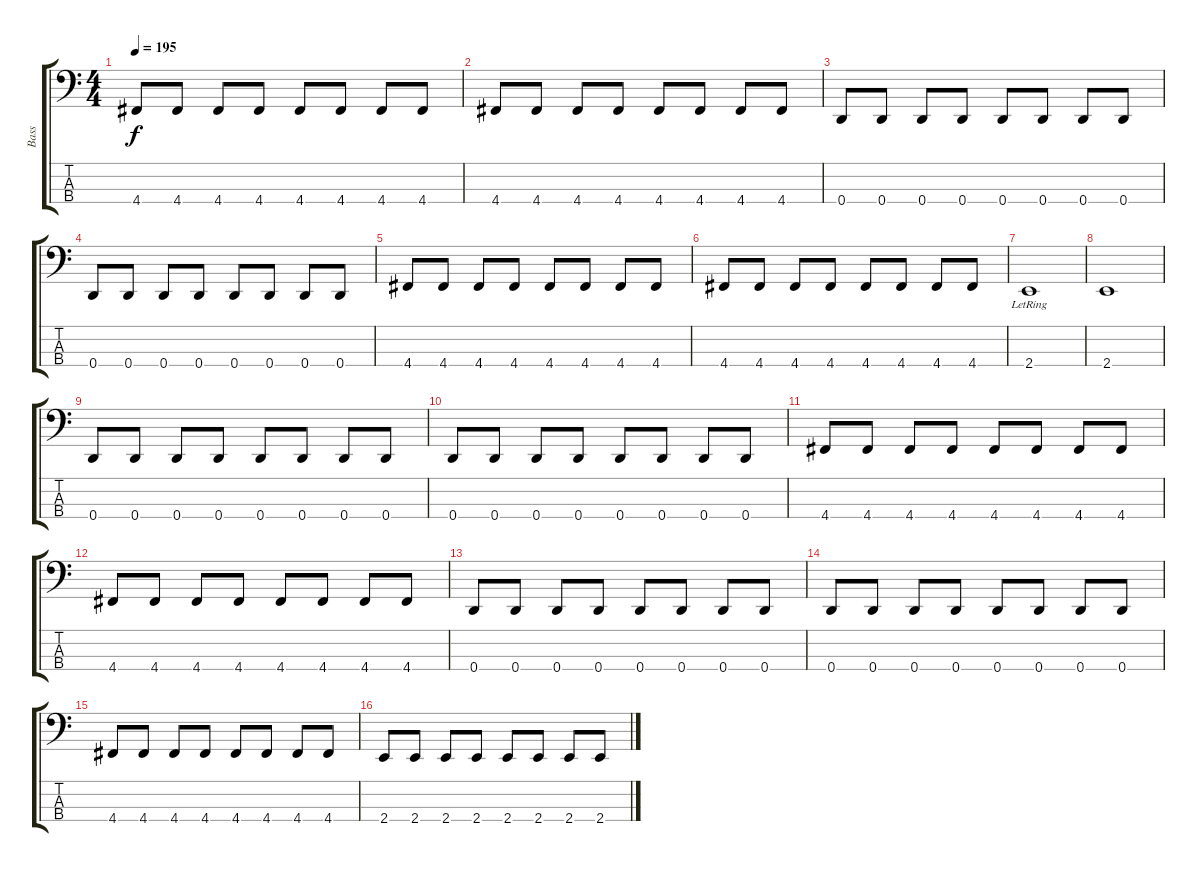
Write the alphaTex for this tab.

\track ("Bass" "Bass") {instrument electricbasspick}
\staff {score tabs}
\tuning (G2 D2 A1 D1) {hide}
\ts (4 4)
\tempo 195
\clef f4
\ks c
4.4.8{dy f instrument electricbasspick} 4.4.8 4.4.8 4.4.8 4.4.8 4.4.8 4.4.8 4.4.8 |
4.4.8 4.4.8 4.4.8 4.4.8 4.4.8 4.4.8 4.4.8 4.4.8 |
0.4.8 0.4.8 0.4.8 0.4.8 0.4.8 0.4.8 0.4.8 0.4.8 |
0.4.8 0.4.8 0.4.8 0.4.8 0.4.8 0.4.8 0.4.8 0.4.8 |
4.4.8 4.4.8 4.4.8 4.4.8 4.4.8 4.4.8 4.4.8 4.4.8 |
4.4.8 4.4.8 4.4.8 4.4.8 4.4.8 4.4.8 4.4.8 4.4.8 |
2.4{lr}.1 |
2.4.1 |
0.4.8 0.4.8 0.4.8 0.4.8 0.4.8 0.4.8 0.4.8 0.4.8 |
0.4.8 0.4.8 0.4.8 0.4.8 0.4.8 0.4.8 0.4.8 0.4.8 |
4.4.8 4.4.8 4.4.8 4.4.8 4.4.8 4.4.8 4.4.8 4.4.8 |
4.4.8 4.4.8 4.4.8 4.4.8 4.4.8 4.4.8 4.4.8 4.4.8 |
0.4.8 0.4.8 0.4.8 0.4.8 0.4.8 0.4.8 0.4.8 0.4.8 |
0.4.8 0.4.8 0.4.8 0.4.8 0.4.8 0.4.8 0.4.8 0.4.8 |
4.4.8 4.4.8 4.4.8 4.4.8 4.4.8 4.4.8 4.4.8 4.4.8 |
2.4.8 2.4.8 2.4.8 2.4.8 2.4.8 2.4.8 2.4.8 2.4.8
